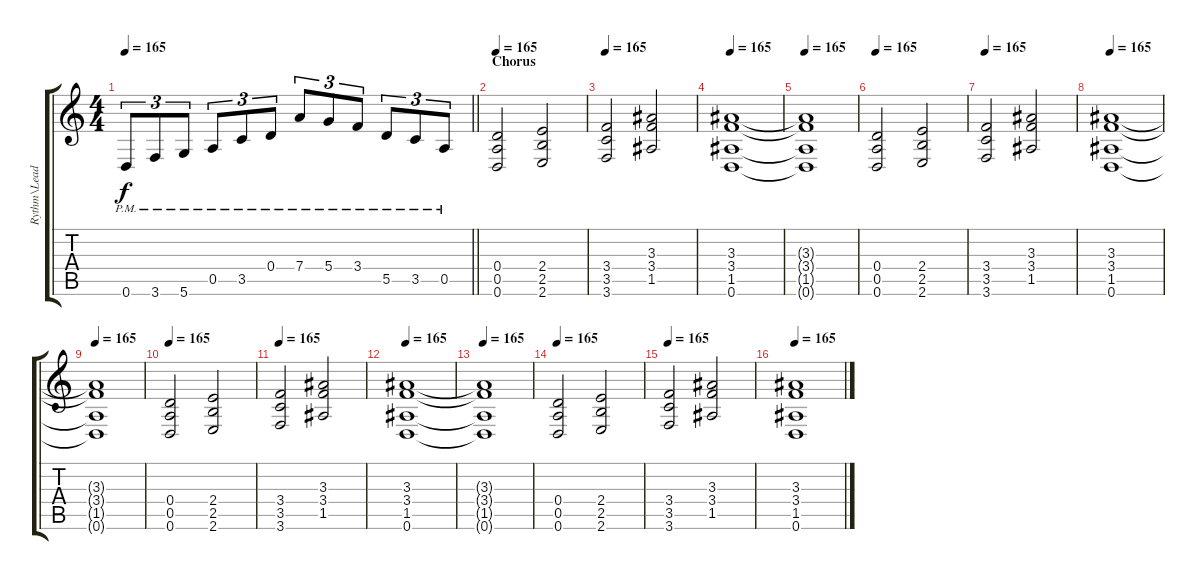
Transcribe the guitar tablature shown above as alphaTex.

\track ("Rythm\\Lead" "Rythm\\Lead") {instrument distortionguitar}
\staff {score tabs}
\tuning (E4 B3 G3 D3 A2 D2) {hide}
\ts (4 4)
\tempo 165
\clef g2
\barLineRight lightlight
\ks c
0.6{pm}.8{tu (3 2) dy f} 3.6{pm}.8{tu (3 2)} 5.6{pm}.8{tu (3 2)} 0.5{pm}.8{tu (3 2)} 3.5{pm}.8{tu (3 2)} 0.4{pm}.8{tu (3 2)} 7.4{pm}.8{tu (3 2)} 5.4{pm}.8{tu (3 2)} 3.4{pm}.8{tu (3 2)} 5.5{pm}.8{tu (3 2)} 3.5{pm}.8{tu (3 2)} 0.5{pm}.8{tu (3 2)} |
\section ("" "Chorus")
\tempo 165
(0.4 0.5 0.6).2 (2.4 2.5 2.6).2 |
\tempo 165
(3.4 3.5 3.6).2 (3.3 3.4 1.5).2 |
\tempo 165
(3.3 3.4 1.5 0.6).1 |
\tempo 165
(3.3{t} 3.4{t} 1.5{t} 0.6{t}).1 |
\tempo 165
(0.4 0.5 0.6).2 (2.4 2.5 2.6).2 |
\tempo 165
(3.4 3.5 3.6).2 (3.3 3.4 1.5).2 |
\tempo 165
(3.3 3.4 1.5 0.6).1 |
\tempo 165
(3.3{t} 3.4{t} 1.5{t} 0.6{t}).1 |
\tempo 165
(0.4 0.5 0.6).2 (2.4 2.5 2.6).2 |
\tempo 165
(3.4 3.5 3.6).2 (3.3 3.4 1.5).2 |
\tempo 165
(3.3 3.4 1.5 0.6).1 |
\tempo 165
(3.3{t} 3.4{t} 1.5{t} 0.6{t}).1 |
\tempo 165
(0.4 0.5 0.6).2 (2.4 2.5 2.6).2 |
\tempo 165
(3.4 3.5 3.6).2 (3.3 3.4 1.5).2 |
\tempo 165
(3.3 3.4 1.5 0.6).1
